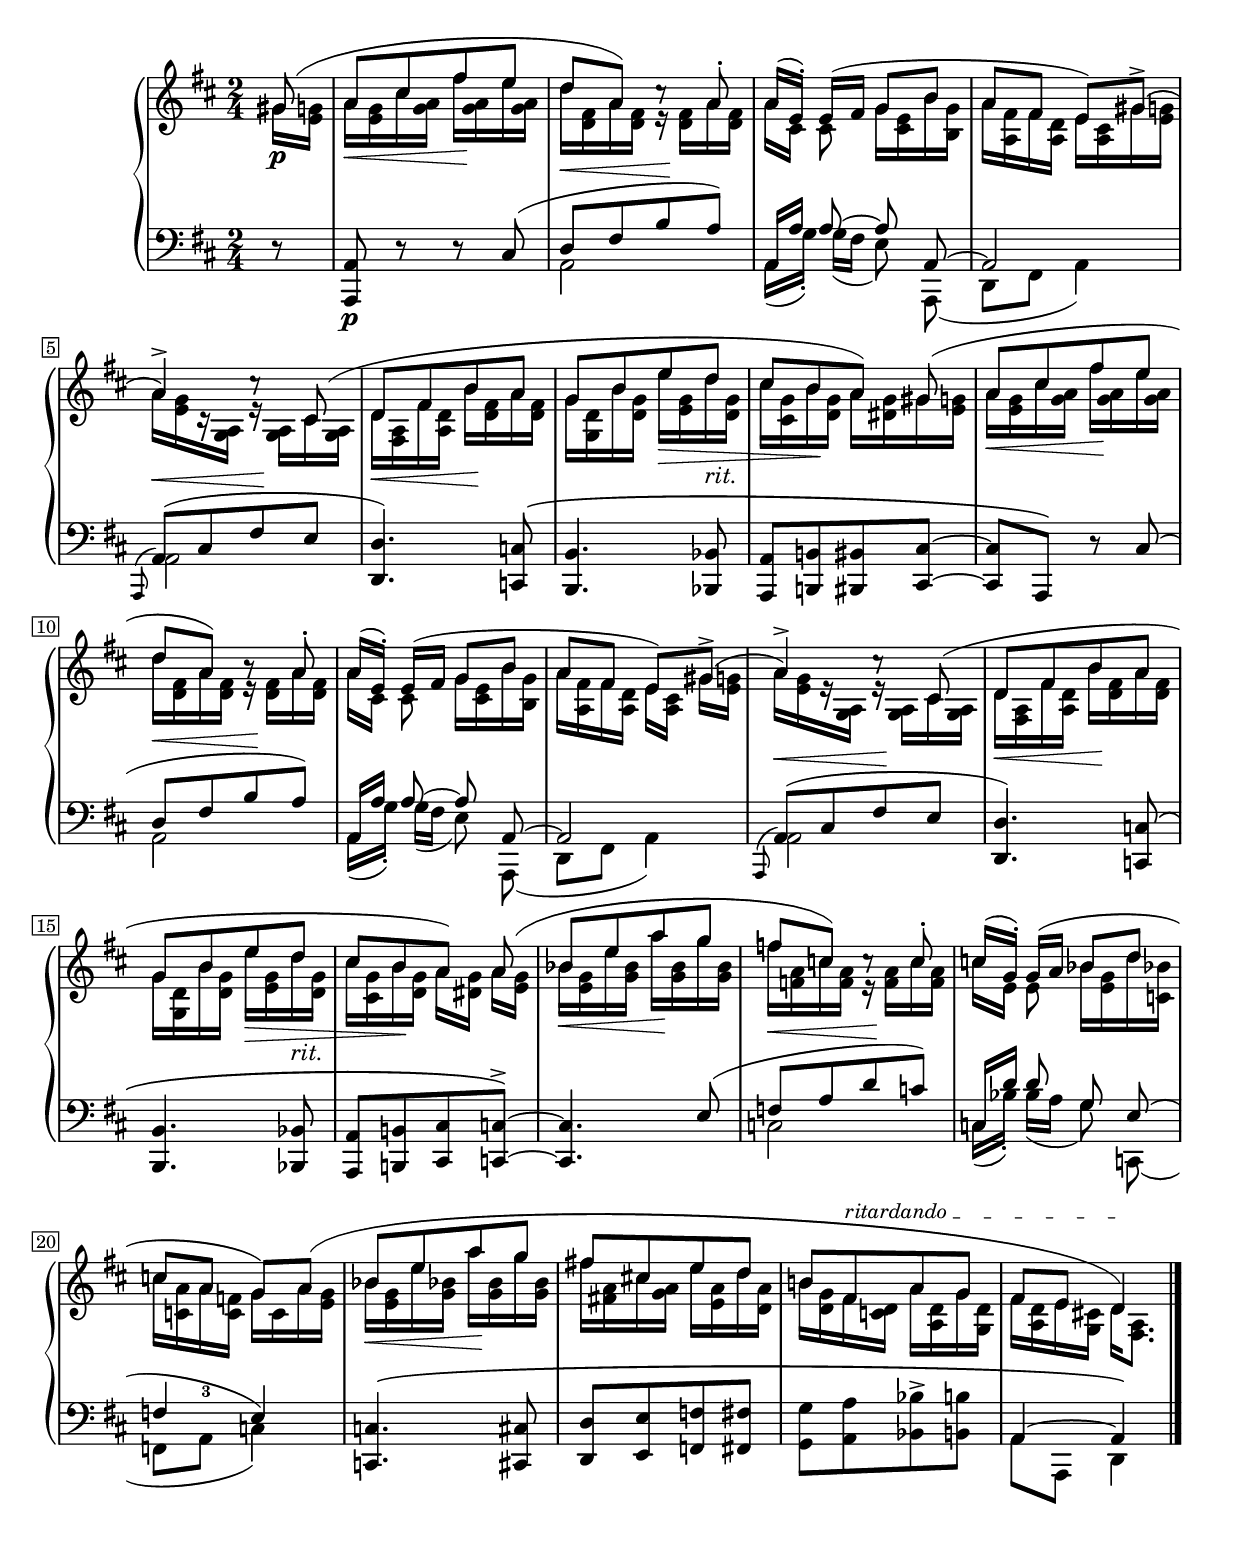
Global = {
  \key d \major
  \time 2/4
  \include "../global.ly"
}

ritardando = { \override TextSpanner.bound-details.left.text = \markup { \small "ritardando " } }

Sopran = \context Voice = "one" \relative c'' {
  \voiceOne
  \override Rest.staff-position = #0
  \partial 8
    <gis>8\p (
  %1
  | a\< [ cis fis\! e ]
  | d a ) c8\rest a^.
%    \break
  | a16[ ( e16^.] ) e[ ( fis] g8 b
  | a[ fis ] e ) gis^> (
  %5
  | a4^> ) c8\rest cis,8 (
%    \break
  | d\< [ fis b\! <a> ]
  | g [ b e\> d_\markup { "rit." } ]
  | cis[ b\! a] ) gis (
%    \break
  | a[\< cis fis\! e]
  %10
  | d a ) r8 a^.
  | a16[ ( e16^. ] ) e[ ( fis] g8 b
%    \break
  | a fis e ) gis^> (
  | a4^> ) c8\rest cis,8 (
  | d\< [ fis b\! a ]
%    \break
  %15
  | g [ b e\> d_\markup { "rit." } ]
  | cis[ b\! a] ) a (
  | bes[\<  e a\! g]
%    \break
  | f c ) c8\rest c^.
  | c16[ ( g16^.] ) g[ ( a] bes8 d
  %20
  | c8 a g ) a (
%    \break
  | bes[\<  e a\! g]
  | fis[ cis e d]
  | b![\ritardando fis\startTextSpan a g]
  | fis e d4\stopTextSpan )
  \fine
}

Alto = \context Voice = "two" \relative c'' {
  \voiceTwo
  \partial 8
    gis16 <e g>16
  %1
  | a <e g> cis' <g a> fis' <g, a> e' <g, a>
  | d' <d, fis> a' <d, fis> r16 <d fis> a' <d, fis>
  | a'[ cis,] cis8 g'16 <cis, e> b' <b, g'>
  | a' <a, fis'> fis' <a, d> e'[<a, cis> gis' <e g>]
  %5
  | a [<e g> r16 <g, a>] r16 <g a> cis <g a>
  | d' <fis, a> fis' <a, d> b' <d, fis> a' <d, fis>
  | g <g, d'> b' <d, g> e' <e, g> d' <d, g>
  | cis' <cis, g'> b' <d, g> a' [<dis, g> gis <e g>]
  | a <e g> cis' <g a> fis' <g, a> e' <g, a>
  %10
  | d' <d, fis> a' <d, fis> r16 <d fis> a' <d, fis>
  | a'[ cis,] cis8 g'16 <cis, e> b' <b, g'>
  | a' <a, fis'> fis' <a, d> e' [<a, cis>] gis' [<e g>]
  | a[ <e g> e16\rest <g, a>] r16 <g a> cis <g a>
  | d' <fis, a> fis' <a, d> b' <d, fis> a' <d, fis>
  %15
  | g <g, d'> b' <d, g> e' <e, g> d' <d, g>
  | cis' <cis, g'> b' <d, g> a' [<dis, g>] a' [<e g>]
  | bes' <e, g> e' <g, bes> a' <g, bes> g' <g, bes>
  | f' <f, a> c' <f, a> r16 <f a> c' <f, a>
  | c'[ e,] e8 bes'16 <e, g> d' <c, bes'!>
  %20
  | c' <c, a'> a' <c, f> g'[ c, a' <e g>]
  | bes' <e, g> e' <g, bes!> a' <g, bes> g' <g, bes>
  | fis'! <fis,! a> cis'! <g a> e' <e, a> d' <d, a'>
  | b' <d, g> fis <c d> a' <a, d> g' <g, d'>
  | fis' <a, d> e' <g, cis> d' <fis, a>8.
}

Tenor = \context Voice = "three" \relative c {
  \voiceThree
  \override Rest.staff-position = #0
  \partial 8
    r8
  %1
  | <a, a'>8\p \dynamicUp r8 r8 cis'8 (
  | d[\< fis b\! a] )
  | a,16[ a'] a8~ \autoBeamOff a8 a,~ \autoBeamOn
  | a2
  %5
  | \grace { a,8 ( } a'8[\< ) ( cis fis\! e]
  | <d, d'>4. ) <c c'>8 \(
  | <b b'>4. <bes bes'>8
  | <a a'>[ <b b'> <bis bis'> <cis cis'>~ ]
  | <cis cis'> a \) r8 cis' (
  %10
  | d[\< fis b\! a] )
  | a,16[ a'] a8~ \autoBeamOff a8 a,~ \autoBeamOn
  | a2
  | \grace { a,8 ( } a'8[\< ) ( cis fis\! e ]
  | <d, d'>4. ) <c c'>8 \(
  %15
  | <b b'>4. <bes bes'>8
  | <a a'>[ <b b'> <cis cis'> <c c'>~^> \)]
  | <c c'>4. e'8 (
  | f8\< [ a d\! c ] )
  | c,16[ d'] d8 \autoBeamOff g, e ( \autoBeamOn
  %20
  | f4 e )
  | <c, c'>4. \( <cis cis'>8
  | <d d'> [<e e'> <f f'> <fis fis'>]
  | \stemDown <g g'> [<a a'> <bes bes'>^> <b b'>] \stemUp
  | <a>4 ~ a4 \)
}

Bass = \context Voice = "four" \relative c {
  \voiceFour
  \override Rest.staff-position = #0
  \partial 8
    s8
  %1
  | s2
  | a2
  | a16[ ( g'_.] ) g[ ( fis] \autoBeamOff e8 ) a,, ( \autoBeamOn
  | d8 fis a4 )
  %5
  | a2
  | s2*4
  %10
  | a2
  | a16[ ( g'_.] ) g[ ( fis] \autoBeamOff e8 ) a,, ( \autoBeamOn
  | d8 fis a4 )
  | a2
  | s2*4
  %15
  | c2
  | c16[ ( bes'_.] ) bes[ ( a] \autoBeamOff g8 ) c,, ( \autoBeamOn
  | f8 <a-3> c4 )
  | s2*3
  | a8 a,8 d4
  \fine
}

centerDynamics = {
}

\score {
  \new PianoStaff
  <<
    \accidentalStyle Score.piano
    \context Staff = "upper" <<
      \set Staff.midiInstrument = #"acoustic grand"
      \Global
      \clef treble
      \Sopran
      \Alto
    >>
    \context Dynamics <<
      \Global \centerDynamics
    >>
    \context Staff = "lower" <<
      \set Staff.midiInstrument = #"acoustic grand"
      \Global
      \clef bass
      \Tenor
      \Bass
    >>
  >>
  \header {
    %composer = "Robert Schumann"
    %opus = "Op. 15"
    title = \markup { "5. Glückes genug" }
    subtitle = \markup {
             \column {
               \line { "(Perfect Happiness)" }
               % workaround to insert some vertical space after the subtitle
               \line { " " }
             }
           }
  }
  \layout {
    \context {
      \PianoStaff
      % More space between staves in the same PianoStaff
      \override StaffGrouper.staff-staff-spacing.minimum-distance = 12
      \override TextScript.font-shape = #'italic
    }
  }
  \midi {}
}
